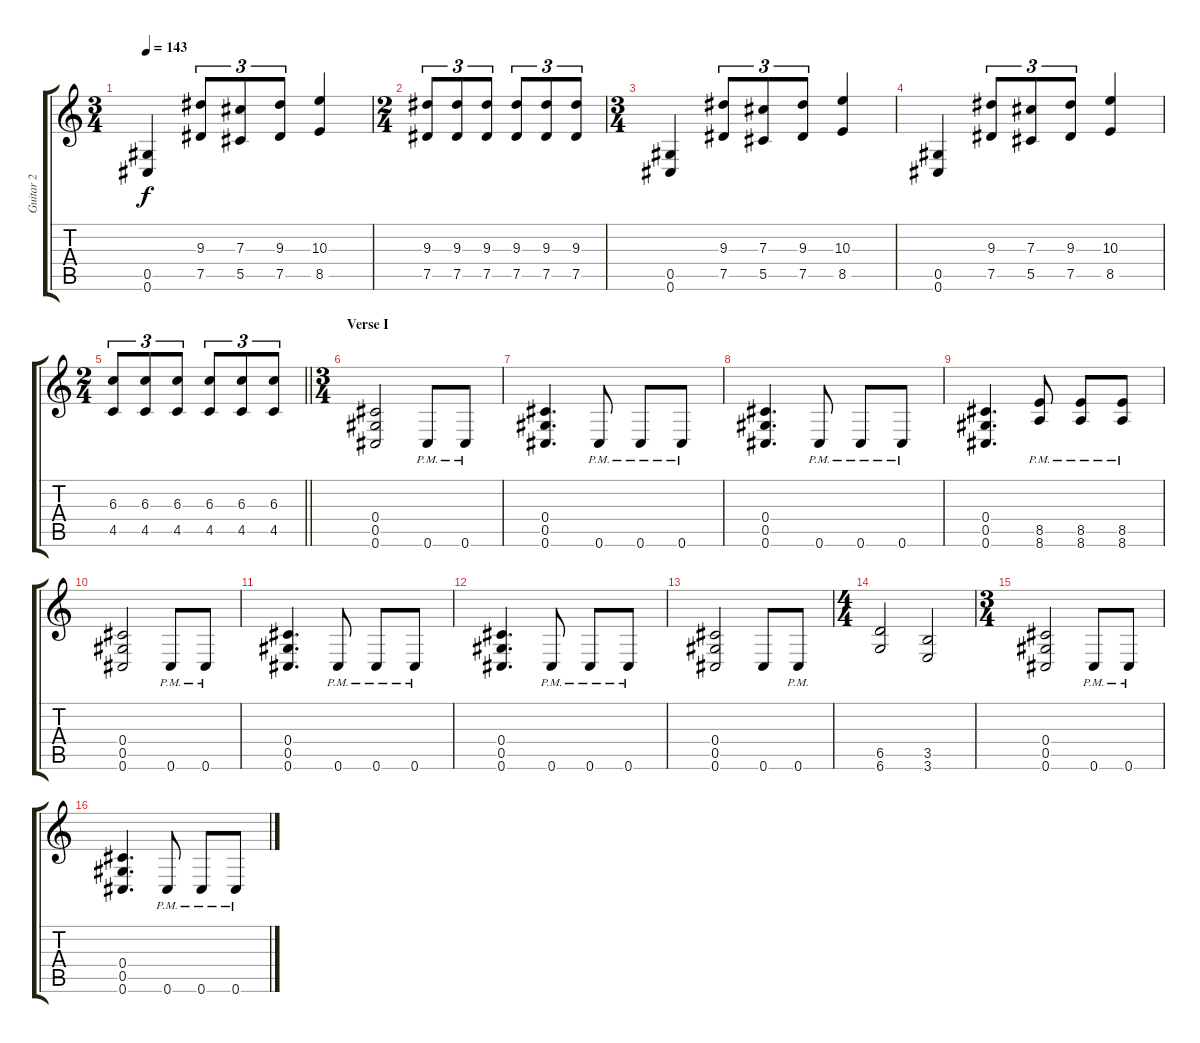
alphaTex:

\track ("Guitar 2" "Guitar 2") {instrument distortionguitar}
\staff {score tabs}
\tuning (Eb4 Bb3 Gb3 Db3 Ab2 Db2) {hide}
\ts (3 4)
\tempo 143
\clef g2
\ks c
(0.5 0.6).4{dy f} (9.3 7.5).8{tu (3 2)} (7.3 5.5).8{tu (3 2)} (9.3 7.5).8{tu (3 2)} (10.3 8.5).4 |
\ts (2 4)
(9.3 7.5).8{tu (3 2)} (9.3 7.5).8{tu (3 2)} (9.3 7.5).8{tu (3 2)} (9.3 7.5).8{tu (3 2)} (9.3 7.5).8{tu (3 2)} (9.3 7.5).8{tu (3 2)} |
\ts (3 4)
(0.5 0.6).4 (9.3 7.5).8{tu (3 2)} (7.3 5.5).8{tu (3 2)} (9.3 7.5).8{tu (3 2)} (10.3 8.5).4 |
(0.5 0.6).4 (9.3 7.5).8{tu (3 2)} (7.3 5.5).8{tu (3 2)} (9.3 7.5).8{tu (3 2)} (10.3 8.5).4 |
\ts (2 4)
\barLineRight lightlight
(6.3 4.5).8{tu (3 2)} (6.3 4.5).8{tu (3 2)} (6.3 4.5).8{tu (3 2)} (6.3 4.5).8{tu (3 2)} (6.3 4.5).8{tu (3 2)} (6.3 4.5).8{tu (3 2)} |
\ts (3 4)
\section ("" "Verse I")
(0.4 0.5 0.6).2 0.6{pm}.8 0.6{pm}.8 |
(0.4 0.5 0.6).4{d} 0.6{pm}.8 0.6{pm}.8 0.6{pm}.8 |
(0.4 0.5 0.6).4{d} 0.6{pm}.8 0.6{pm}.8 0.6{pm}.8 |
(0.4 0.5 0.6).4{d} (8.5{pm} 8.6{pm}).8 (8.5{pm} 8.6{pm}).8 (8.5{pm} 8.6{pm}).8 |
(0.4 0.5 0.6).2 0.6{pm}.8 0.6{pm}.8 |
(0.4 0.5 0.6).4{d} 0.6{pm}.8 0.6{pm}.8 0.6{pm}.8 |
(0.4 0.5 0.6).4{d} 0.6{pm}.8 0.6{pm}.8 0.6{pm}.8 |
(0.4 0.5 0.6).2 0.6.8 0.6{pm}.8 |
\ts (4 4)
(6.5 6.6).2 (3.5 3.6).2 |
\ts (3 4)
(0.4 0.5 0.6).2 0.6{pm}.8 0.6{pm}.8 |
(0.4 0.5 0.6).4{d} 0.6{pm}.8 0.6{pm}.8 0.6{pm}.8
